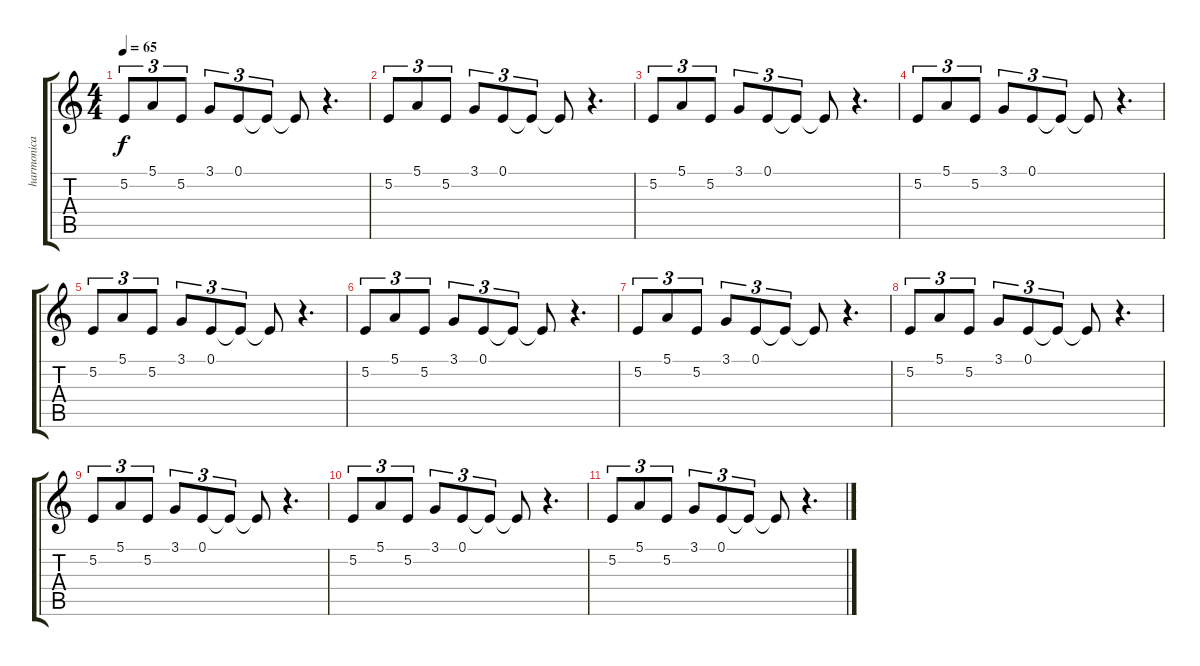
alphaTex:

\track ("harmonica" "harmonica") {instrument harmonica}
\staff {score tabs}
\tuning (E4 B3 G3 D3 A2 E2) {hide}
\ts (4 4)
\tempo 65
\clef g2
\ks c
5.2.8{tu (3 2) dy f} 5.1.8{tu (3 2)} 5.2.8{tu (3 2)} 3.1.8{tu (3 2)} 0.1.8{tu (3 2)} 0.1{t}.8{tu (3 2)} 0.1{t}.8 r.4{d} |
5.2.8{tu (3 2)} 5.1.8{tu (3 2)} 5.2.8{tu (3 2)} 3.1.8{tu (3 2)} 0.1.8{tu (3 2)} 0.1{t}.8{tu (3 2)} 0.1{t}.8 r.4{d} |
5.2.8{tu (3 2)} 5.1.8{tu (3 2)} 5.2.8{tu (3 2)} 3.1.8{tu (3 2)} 0.1.8{tu (3 2)} 0.1{t}.8{tu (3 2)} 0.1{t}.8 r.4{d} |
5.2.8{tu (3 2)} 5.1.8{tu (3 2)} 5.2.8{tu (3 2)} 3.1.8{tu (3 2)} 0.1.8{tu (3 2)} 0.1{t}.8{tu (3 2)} 0.1{t}.8 r.4{d} |
5.2.8{tu (3 2)} 5.1.8{tu (3 2)} 5.2.8{tu (3 2)} 3.1.8{tu (3 2)} 0.1.8{tu (3 2)} 0.1{t}.8{tu (3 2)} 0.1{t}.8 r.4{d} |
5.2.8{tu (3 2)} 5.1.8{tu (3 2)} 5.2.8{tu (3 2)} 3.1.8{tu (3 2)} 0.1.8{tu (3 2)} 0.1{t}.8{tu (3 2)} 0.1{t}.8 r.4{d} |
5.2.8{tu (3 2)} 5.1.8{tu (3 2)} 5.2.8{tu (3 2)} 3.1.8{tu (3 2)} 0.1.8{tu (3 2)} 0.1{t}.8{tu (3 2)} 0.1{t}.8 r.4{d} |
5.2.8{tu (3 2)} 5.1.8{tu (3 2)} 5.2.8{tu (3 2)} 3.1.8{tu (3 2)} 0.1.8{tu (3 2)} 0.1{t}.8{tu (3 2)} 0.1{t}.8 r.4{d} |
5.2.8{tu (3 2)} 5.1.8{tu (3 2)} 5.2.8{tu (3 2)} 3.1.8{tu (3 2)} 0.1.8{tu (3 2)} 0.1{t}.8{tu (3 2)} 0.1{t}.8 r.4{d} |
5.2.8{tu (3 2)} 5.1.8{tu (3 2)} 5.2.8{tu (3 2)} 3.1.8{tu (3 2)} 0.1.8{tu (3 2)} 0.1{t}.8{tu (3 2)} 0.1{t}.8 r.4{d} |
5.2.8{tu (3 2)} 5.1.8{tu (3 2)} 5.2.8{tu (3 2)} 3.1.8{tu (3 2)} 0.1.8{tu (3 2)} 0.1{t}.8{tu (3 2)} 0.1{t}.8 r.4{d}
